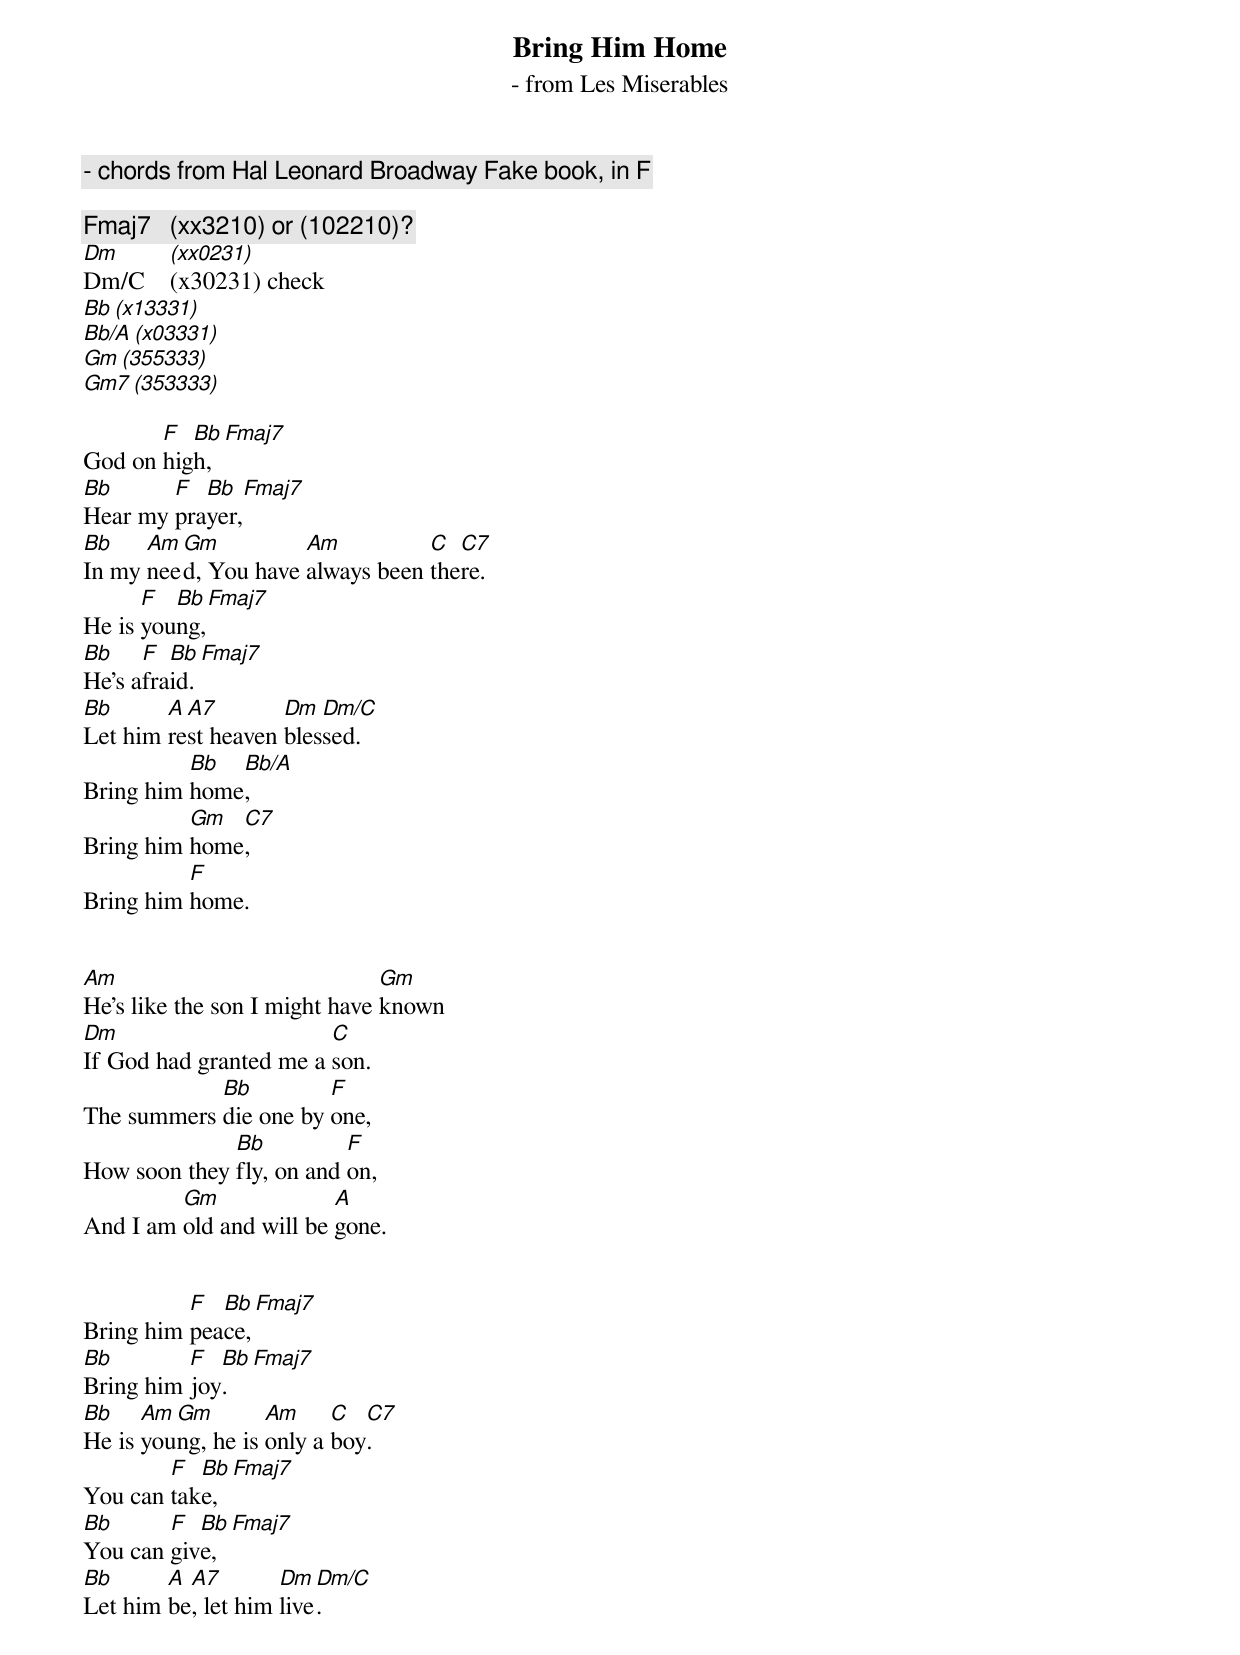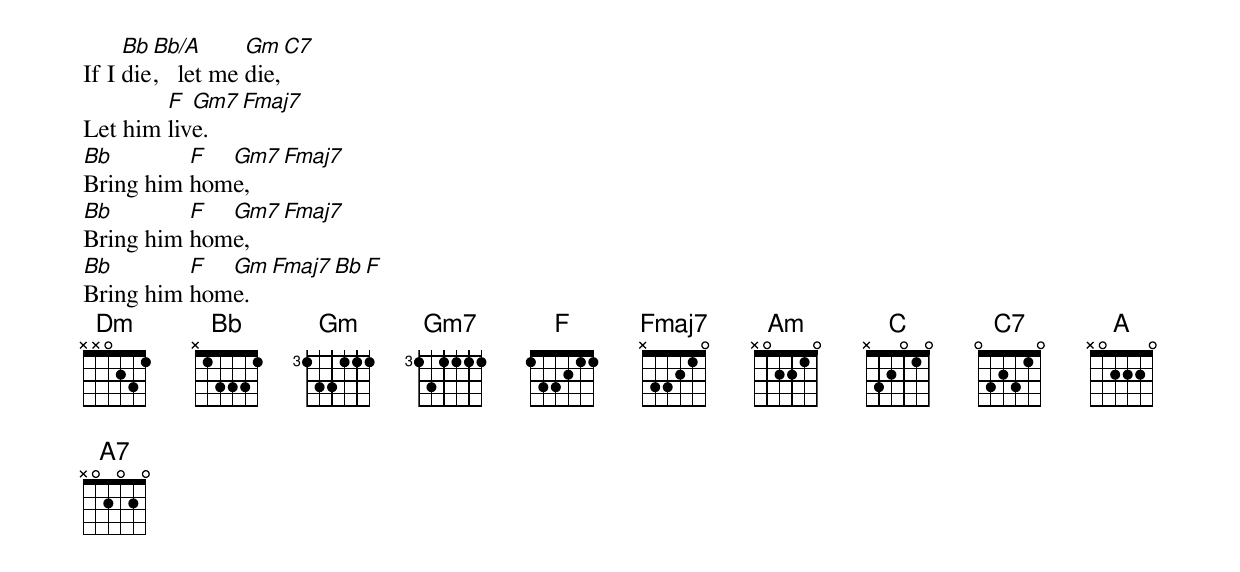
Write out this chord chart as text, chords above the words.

Bring Him Home
 - from Les Miserables
 - chords from Hal Leonard Broadway Fake book, in F

Fmaj7   (xx3210) or (102210)?
Dm      (xx0231)
Dm/C    (x30231) check
Bb      (x13331)
Bb/A    (x03331)
Gm      (355333)
Gm7     (353333)

       F  Bb  Fmaj7
God on high,
Bb      F  Bb  Fmaj7
Hear my prayer,
Bb    Am Gm          Am          C  C7
In my need, You have always been there.
      F  Bb  Fmaj7
He is young,
Bb    F  Bb  Fmaj7
He's afraid.
Bb      A A7        Dm  Dm/C
Let him rest heaven blessed.
          Bb  Bb/A
Bring him home,
          Gm  C7
Bring him home,
          F
Bring him home.


Am                             Gm
He's like the son I might have known
Dm                      C
If God had granted me a son.
            Bb         F
The summers die one by one,
              Bb          F
How soon they fly, on and on,
         Gm              A
And I am old and will be gone.


          F  Bb  Fmaj7
Bring him peace,
Bb        F  Bb  Fmaj7
Bring him joy.
Bb    Am Gm        Am     C  C7
He is young, he is only a boy.
        F  Bb  Fmaj7
You can take,
Bb      F  Bb  Fmaj7
You can give,
Bb      A A7        Dm  Dm/C
Let him be, let him live.
     Bb Bb/A       Gm  C7
If I die,   let me die,
        F  Gm7  Fmaj7
Let him live.
Bb        F  Gm7  Fmaj7
Bring him home,
Bb        F  Gm7  Fmaj7
Bring him home,
Bb        F  Gm  Fmaj7  Bb  F
Bring him home.
